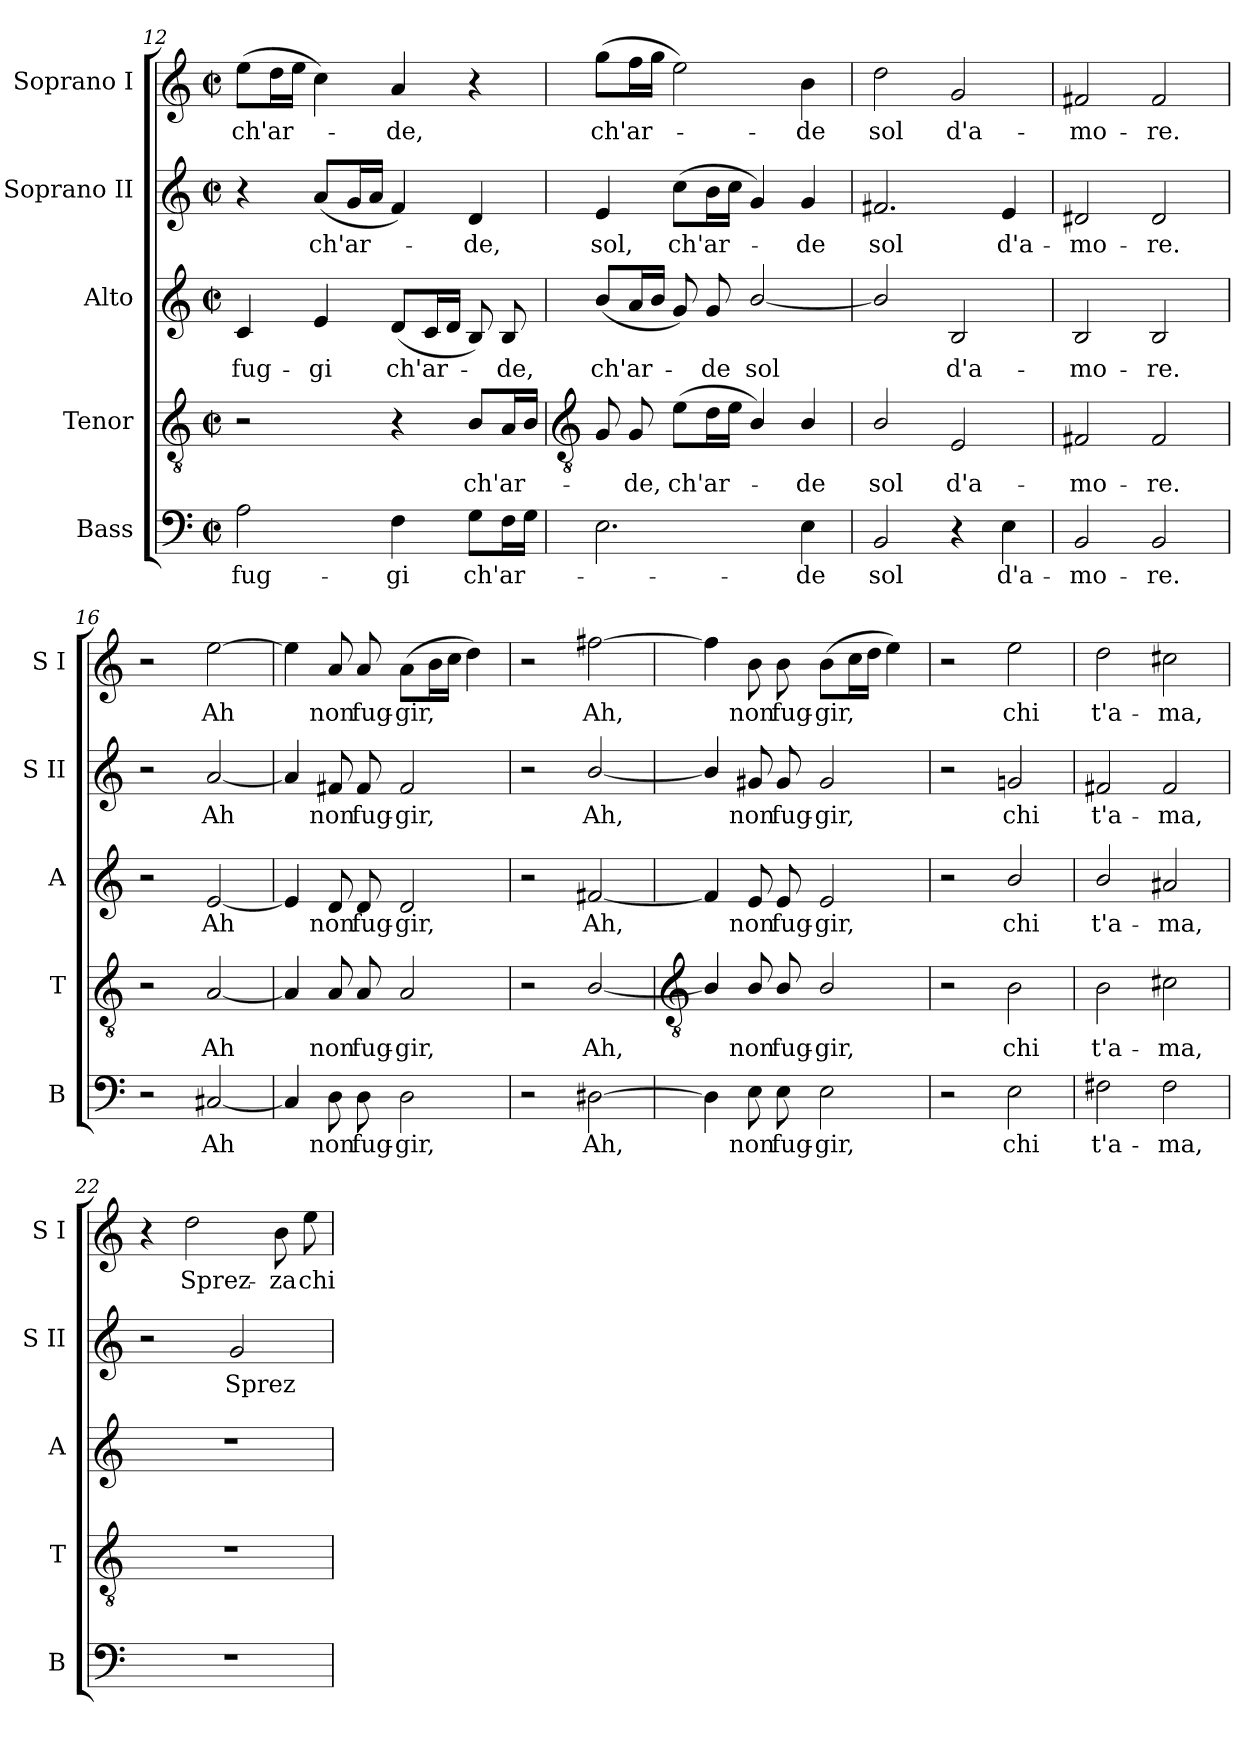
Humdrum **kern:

**kern	**text	**kern	**text	**kern	**text	**kern	**text	**kern	**text
*part5	*part5	*part4	*part4	*part3	*part3	*part2	*part2	*part1	*part1
*staff5	*staff5	*staff4	*staff4	*staff3	*staff3	*staff2	*staff2	*staff1	*staff1
*I"Bass	*	*I"Tenor	*	*I"Alto	*	*I"Soprano II	*	*I"Soprano I	*
*I'B	*	*I'T	*	*I'A	*	*I'S II	*	*I'S I	*
*clefF4	*	*clefGv2	*	*clefG2	*	*clefG2	*	*clefG2	*
*k[]	*	*k[]	*	*k[]	*	*k[]	*	*k[]	*
*C:	*	*C:	*	*C:	*	*C:	*	*C:	*
*M2/2	*	*M2/2	*	*M2/2	*	*M2/2	*	*M2/2	*
*met(c|)	*	*met(c|)	*	*met(c|)	*	*met(c|)	*	*met(c|)	*
=12	=12	=12	=12	=12	=12	=12	=12	=12	=12
!	!LO:LY:b	!	!	!	!LO:LY:b	!	!	!	!LO:LY:b
2A	fug-	2r	.	4c	fug-	4r	.	(>8eeL	ch'ar-
.	.	.	.	.	.	.	.	16ddL	.
.	.	.	.	.	.	.	.	16eeJJ	.
!	!	!	!	!	!LO:LY:b	!	!LO:LY:b	!	!
.	.	.	.	4e	-gi	(<8aL	ch'ar-	4cc)	.
.	.	.	.	.	.	16gL	.	.	.
.	.	.	.	.	.	16aJJ	.	.	.
!	!LO:LY:b	!	!	!	!LO:LY:b	!	!	!	!LO:LY:b
4F	-gi	4r	.	(<8dL	ch'ar-	4f)	.	4a	de,
.	.	.	.	16cL	.	.	.	.	.
.	.	.	.	16dJJ	.	.	.	.	.
!	!LO:LY:b	!	!LO:LY:b	!	!	!	!LO:LY:b	!	!
8GL	ch'ar-	8BL	ch'ar-	8B)	.	4d	de,	4r	.
!	!	!	!	!	!LO:LY:b	!	!	!	!
16FL	.	16AL	.	8B	de,	.	.	.	.
16GJJ	.	16BJJ	.	.	.	.	.	.	.
!!LO:LB:g=z
=13	=13	=13	=13	=13	=13	=13	=13	=13	=13
*	*	*clefGv2	*	*	*	*	*	*	*
!	!	!	!	!	!LO:LY:b	!	!LO:LY:b	!	!LO:LY:b
2.E	.	8G	.	(<8bL	ch'ar-	4e	sol,	(>8ggL	ch'ar-
!	!	!	!LO:LY:b	!	!	!	!	!	!
.	.	8G	de,	16aL	.	.	.	16ffL	.
.	.	.	.	16bJJ	.	.	.	16ggJJ	.
!	!	!	!LO:LY:b	!	!	!	!LO:LY:b	!	!
.	.	(>8eL	ch'ar-	8g)	.	(>8ccL	ch'ar-	2ee)	.
!	!	!	!	!	!LO:LY:b	!	!	!	!
.	.	16dL	.	8g	de	16bL	.	.	.
.	.	16eJJ	.	.	.	16ccJJ	.	.	.
!	!	!	!	!	!LO:LY:b	!	!	!	!
.	.	4B/)	.	[2b/	sol	4g)	.	.	.
!	!LO:LY:b	!	!LO:LY:b	!	!	!	!LO:LY:b	!	!LO:LY:b
4E	de	4B/	de	.	.	4g	de	4b	de
=14	=14	=14	=14	=14	=14	=14	=14	=14	=14
!	!LO:LY:b	!	!LO:LY:b	!	!	!	!LO:LY:b	!	!LO:LY:b
2BB	sol	2B/	sol	2b/]	.	2.f#X	sol	2dd	sol
!	!	!	!LO:LY:b	!	!LO:LY:b	!	!	!	!LO:LY:b
4r	.	2E	d'a-	2B	d'a-	.	.	2g	d'a-
!	!LO:LY:b	!	!	!	!	!	!LO:LY:b	!	!
4E	d'a-	.	.	.	.	4e	d'a-	.	.
=15	=15	=15	=15	=15	=15	=15	=15	=15	=15
!	!LO:LY:b	!	!LO:LY:b	!	!LO:LY:b	!	!LO:LY:b	!	!LO:LY:b
2BB	-mo-	2F#X	-mo-	2B	-mo-	2d#X	-mo-	2f#X	-mo-
!	!LO:LY:b	!	!LO:LY:b	!	!LO:LY:b	!	!LO:LY:b	!	!LO:LY:b
2BB	-re.	2F#	-re.	2B	-re.	2d#	-re.	2f#	-re.
=16	=16	=16	=16	=16	=16	=16	=16	=16	=16
2r	.	2r	.	2r	.	2r	.	2r	.
!	!LO:LY:b	!	!LO:LY:b	!	!LO:LY:b	!	!LO:LY:b	!	!LO:LY:b
[2C#X	Ah	[2A	Ah	[2e	Ah	[2a	Ah	[2ee	Ah
=17	=17	=17	=17	=17	=17	=17	=17	=17	=17
4C#]	.	4A]	.	4e]	.	4a]	.	4ee]	.
!	!LO:LY:b	!	!LO:LY:b	!	!LO:LY:b	!	!LO:LY:b	!	!LO:LY:b
8D	non	8A	non	8d	non	8f#X	non	8a	non
!	!LO:LY:b	!	!LO:LY:b	!	!LO:LY:b	!	!LO:LY:b	!	!LO:LY:b
8D	fug-	8A	fug-	8d	fug-	8f#	fug-	8a	fug-
!	!LO:LY:b	!	!LO:LY:b	!	!LO:LY:b	!	!LO:LY:b	!	!LO:LY:b
2D	-gir,	2A	-gir,	2d	-gir,	2f#	-gir,	(>8aL	-gir,
.	.	.	.	.	.	.	.	16bL	.
.	.	.	.	.	.	.	.	16ccJJ	.
.	.	.	.	.	.	.	.	4dd)	.
=18	=18	=18	=18	=18	=18	=18	=18	=18	=18
2r	.	2r	.	2r	.	2r	.	2r	.
!	!LO:LY:b	!	!LO:LY:b	!	!LO:LY:b	!	!LO:LY:b	!	!LO:LY:b
[2D#X	Ah,	[2B/	Ah,	[2f#X	Ah,	[2b/	Ah,	[2ff#X	Ah,
!!LO:LB:g=z
=19	=19	=19	=19	=19	=19	=19	=19	=19	=19
*	*	*clefGv2	*	*	*	*	*	*	*
4D#]	.	4B/]	.	4f#]	.	4b/]	.	4ff#]	.
!	!LO:LY:b	!	!LO:LY:b	!	!LO:LY:b	!	!LO:LY:b	!	!LO:LY:b
8E	non	8B/	non	8e	non	8g#X	non	8b	non
!	!LO:LY:b	!	!LO:LY:b	!	!LO:LY:b	!	!LO:LY:b	!	!LO:LY:b
8E	fug-	8B/	fug-	8e	fug-	8g#	fug-	8b	fug-
!	!LO:LY:b	!	!LO:LY:b	!	!LO:LY:b	!	!LO:LY:b	!	!LO:LY:b
2E	-gir,	2B/	-gir,	2e	-gir,	2g#	-gir,	(>8bL	-gir,
.	.	.	.	.	.	.	.	16ccL	.
.	.	.	.	.	.	.	.	16ddJJ	.
.	.	.	.	.	.	.	.	4ee)	.
=20	=20	=20	=20	=20	=20	=20	=20	=20	=20
2r	.	2r	.	2r	.	2r	.	2r	.
!	!LO:LY:b	!	!LO:LY:b	!	!LO:LY:b	!	!LO:LY:b	!	!LO:LY:b
2E	chi	2B	chi	2b/	chi	2gn	chi	2ee	chi
=21	=21	=21	=21	=21	=21	=21	=21	=21	=21
!	!LO:LY:b	!	!LO:LY:b	!	!LO:LY:b	!	!LO:LY:b	!	!LO:LY:b
2F#X	t'a-	2B	t'a-	2b/	t'a-	2f#X	t'a-	2dd	t'a-
!	!LO:LY:b	!	!LO:LY:b	!	!LO:LY:b	!	!LO:LY:b	!	!LO:LY:b
2F#	-ma,	2c#X	-ma,	2a#X	-ma,	2f#	-ma,	2cc#X	-ma,
=22	=22	=22	=22	=22	=22	=22	=22	=22	=22
1r	.	1r	.	1r	.	2r	.	4r	.
!	!	!	!	!	!	!	!	!	!LO:LY:b
.	.	.	.	.	.	.	.	2dd	Sprez-
!	!	!	!	!	!	!	!LO:LY:b	!	!
.	.	.	.	.	.	2g	Sprez-	.	.
!	!	!	!	!	!	!	!	!	!LO:LY:b
.	.	.	.	.	.	.	.	8b	-za
!	!	!	!	!	!	!	!	!	!LO:LY:b
.	.	.	.	.	.	.	.	8ee	chi
=	=	=	=	=	=	=	=	=	=
*-	*-	*-	*-	*-	*-	*-	*-	*-	*-
